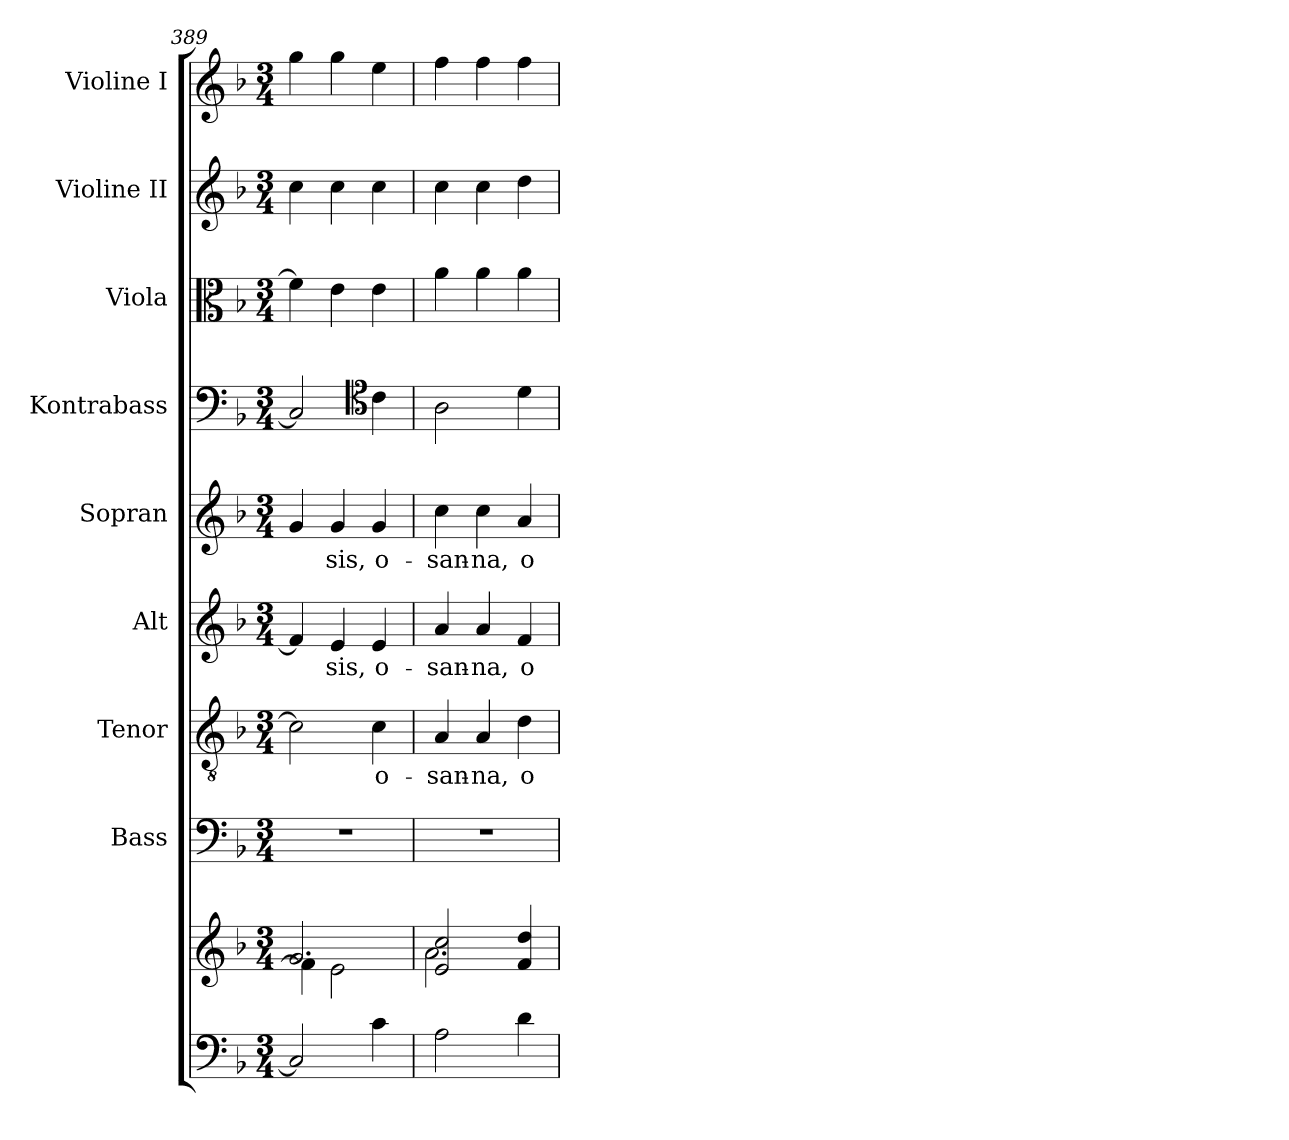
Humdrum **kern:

**kern	**kern	**kern	**kern	**text	**kern	**text	**kern	**text	**kern	**kern	**kern	**kern
*part9	*part9	*part8	*part7	*part7	*part6	*part6	*part5	*part5	*part4	*part3	*part2	*part1
*staff10	*staff9	*staff8	*staff7	*staff7	*staff6	*staff6	*staff5	*staff5	*staff4	*staff3	*staff2	*staff1
*	*	*I"Bass	*I"Tenor	*	*I"Alt	*	*I"Sopran	*	*I"Kontrabass	*I"Viola	*I"Violine II	*I"Violine I
*	*	*I'B.	*I'T.	*	*I'A.	*	*I'S.	*	*I'Kb.	*I'Vla.	*I'Vl. II	*I'Vl. I
*clefF4	*clefG2	*clefF4	*clefGv2	*	*clefG2	*	*clefG2	*	*clefF4	*clefC3	*clefG2	*clefG2
*	*	*	*	*	*	*	*	*	*ITrd7c12	*	*	*
*k[b-]	*k[b-]	*k[b-]	*k[b-]	*	*k[b-]	*	*k[b-]	*	*k[b-]	*k[b-]	*k[b-]	*k[b-]
*F:	*F:	*F:	*F:	*	*F:	*	*F:	*	*F:	*F:	*F:	*F:
*M3/4	*M3/4	*M3/4	*M3/4	*	*M3/4	*	*M3/4	*	*M3/4	*M3/4	*M3/4	*M3/4
=389	=389	=389	=389	=389	=389	=389	=389	=389	=389	=389	=389	=389
*	*^	*	*	*	*	*	*	*	*	*	*	*
2C/]	2.g/	4f\]	2.r	2c\]	.	4f/]	.	4g/	.	2CC/]	4f\]	4cc\	4gg\
!	!	!	!	!	!	!	!LO:LY:b	!	!LO:LY:b	!	!	!	!
.	.	2e\	.	.	.	4e/	-sis,	4g/	-sis,	.	4e\	4cc\	4gg\
*	*	*	*	*	*	*	*	*	*	*clefC4	*	*	*
!	!	!	!	!	!LO:LY:b	!	!LO:LY:b	!	!LO:LY:b	!	!	!	!
4c\	.	.	.	4c\	o-	4e/	o-	4g/	o-	4C\	4e\	4cc\	4ee\
=390	=390	=390	=390	=390	=390	=390	=390	=390	=390	=390	=390	=390	=390
!	!	!	!	!	!LO:LY:b	!	!LO:LY:b	!	!LO:LY:b	!	!	!	!
2A\	2e/ 2cc/	2.a\	2.r	4A/	-san-	4a/	-san-	4cc\	-san-	2AA\	4a\	4cc\	4ff\
!	!	!	!	!	!LO:LY:b	!	!LO:LY:b	!	!LO:LY:b	!	!	!	!
.	.	.	.	4A/	-na,	4a/	-na,	4cc\	-na,	.	4a\	4cc\	4ff\
!	!	!	!	!	!LO:LY:b	!	!LO:LY:b	!	!LO:LY:b	!	!	!	!
4d\	4f/ 4dd/	.	.	4d\	o-	4f/	o-	4a/	o-	4D\	4a\	4dd\	4ff\
*	*v	*v	*	*	*	*	*	*	*	*	*	*	*
=	=	=	=	=	=	=	=	=	=	=	=	=
*-	*-	*-	*-	*-	*-	*-	*-	*-	*-	*-	*-	*-
